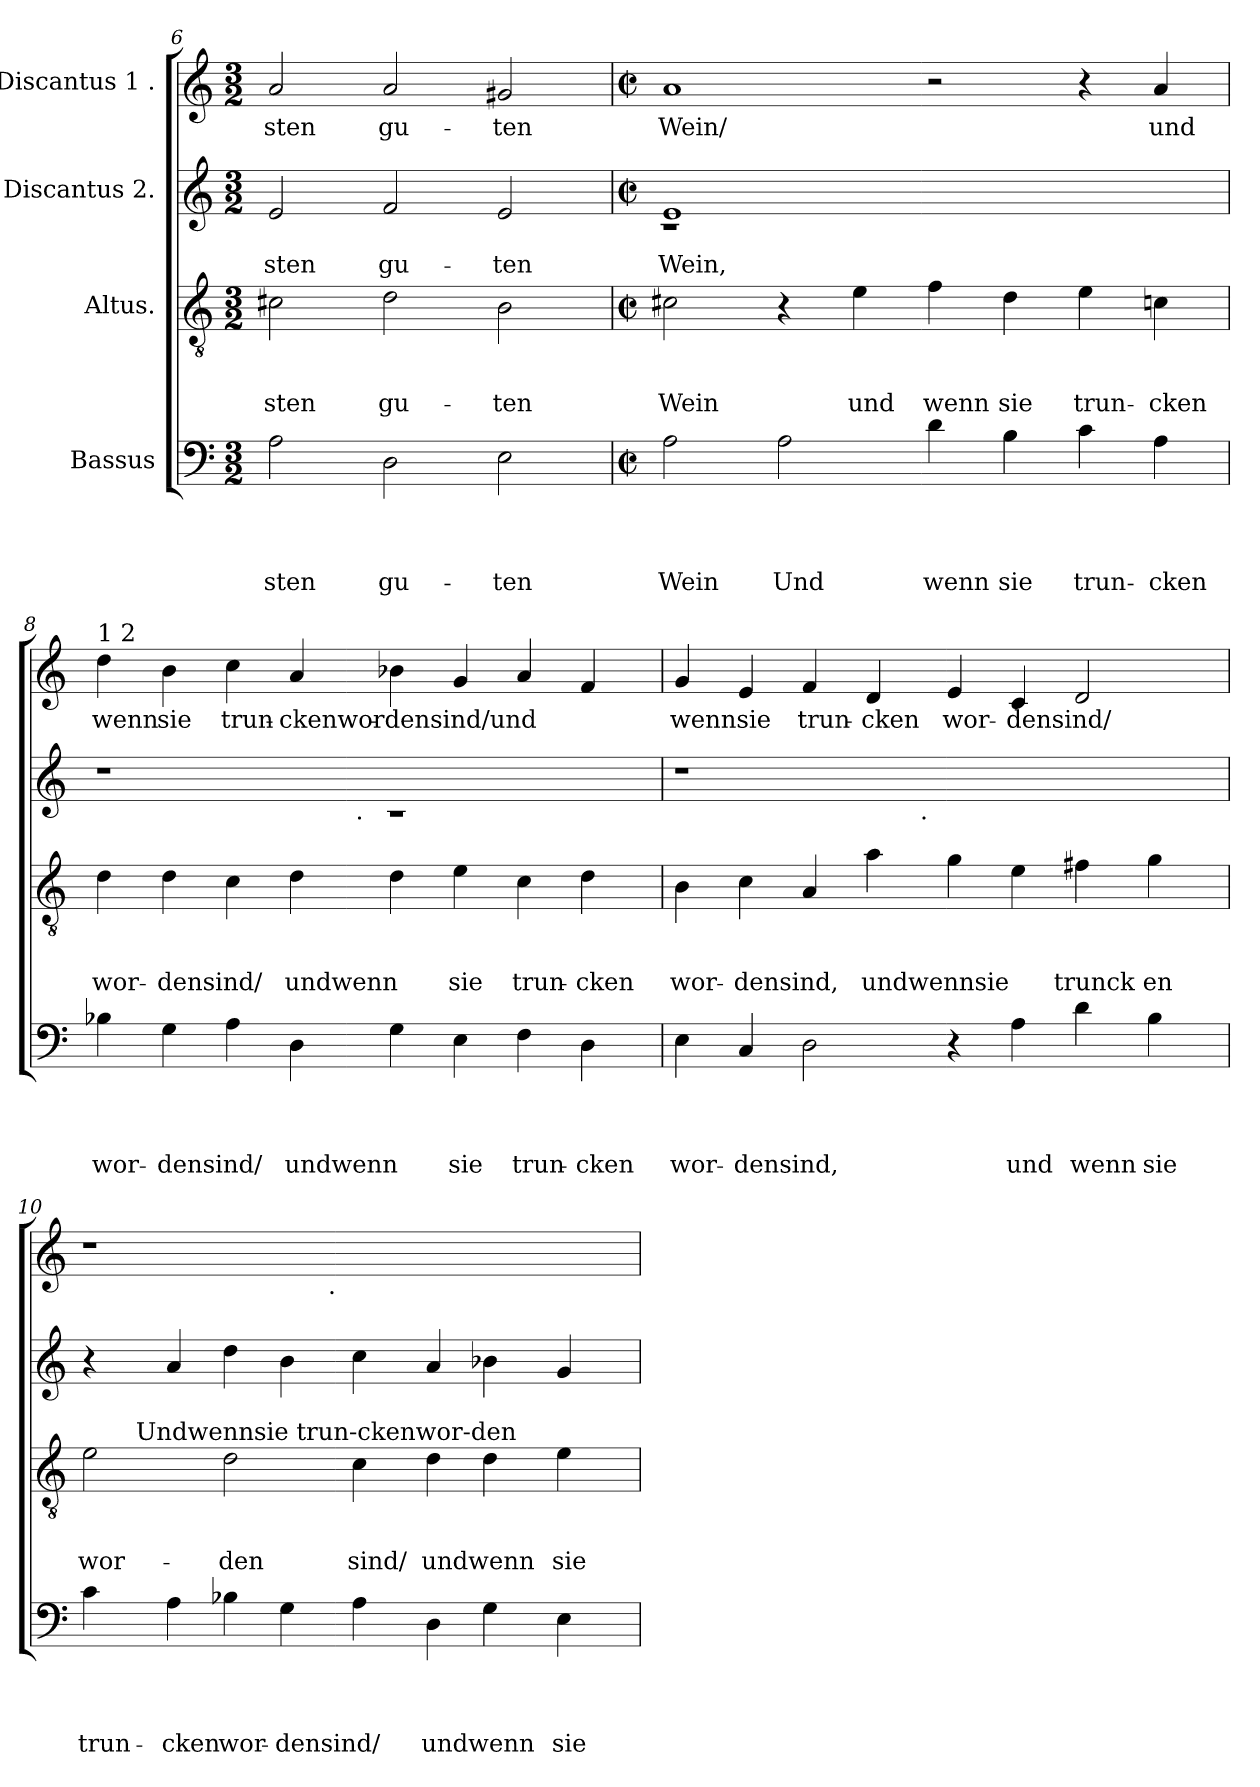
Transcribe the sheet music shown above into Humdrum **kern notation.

**kern	**text	**text	**text	**text	**kern	**text	**text	**text	**kern	**text	**text	**kern	**text
*part4	*part4	*part4	*part4	*part4	*part3	*part3	*part3	*part3	*part2	*part2	*part2	*part1	*part1
*staff4	*staff4	*staff4	*staff4	*staff4	*staff3	*staff3	*staff3	*staff3	*staff2	*staff2	*staff2	*staff1	*staff1
*I"Bassus	*	*	*	*	*I"Altus.	*	*	*	*I"Discantus 2.	*	*	*I"Discantus 1 .	*
*clefF4	*	*	*	*	*clefGv2	*	*	*	*clefG2	*	*	*clefG2	*
*k[]	*	*	*	*	*k[]	*	*	*	*k[]	*	*	*k[]	*
*C:	*	*	*	*	*C:	*	*	*	*C:	*	*	*C:	*
*M3/2	*	*	*	*	*M3/2	*	*	*	*M3/2	*	*	*M3/2	*
=6	=6	=6	=6	=6	=6	=6	=6	=6	=6	=6	=6	=6	=6
!	!	!	!	!LO:LY:b	!	!	!	!LO:LY:b	!	!	!LO:LY:b	!	!LO:LY:b
2A\	.	.	.	-sten	2c#X\	.	.	-sten	2e/	.	-sten	2a/	-sten
!	!	!	!	!LO:LY:b	!	!	!	!LO:LY:b	!	!	!LO:LY:b	!	!LO:LY:b
2D\	.	.	.	gu-	2d\	.	.	gu-	2f/	.	gu-	2a/	gu-
!	!	!	!	!LO:LY:b	!	!	!	!LO:LY:b	!	!	!LO:LY:b	!	!LO:LY:b
2E\	.	.	.	-ten	2B\	.	.	-ten	2e/	.	-ten	2g#X/	-ten
=7	=7	=7	=7	=7	=7	=7	=7	=7	=7	=7	=7	=7	=7
*M2/2	*	*	*	*	*M2/2	*	*	*	*M2/2	*	*	*M2/2	*
*met(c|)	*	*	*	*	*met(c|)	*	*	*	*met(c|)	*	*	*met(c|)	*
!	!	!	!	!LO:LY:b	!	!	!	!LO:LY:b	!	!	!LO:LY:b	!	!LO:LY:b
*	*	*	*	*	*	*	*	*	*^	*	*	*	*
2A\	.	.	.	Wein	2c#X\	.	.	Wein	1e	1rc	.	Wein,	1a	Wein/
!	!	!	!	!LO:LY:b	!	!	!	!	!	!	!	!	!	!
2A\	.	.	.	Und	4r	.	.	.	.	.	.	.	.	.
!	!	!	!	!	!	!	!	!LO:LY:b	!	!	!	!	!	!
.	.	.	.	.	4e\	.	.	und	.	.	.	.	.	.
!	!	!	!	!LO:LY:b	!	!	!	!LO:LY:b	!	!	!	!	!	!
4d\	.	.	.	wenn	4f\	.	.	wenn	1ryy	1ryy	.	.	2r	.
!	!	!	!	!LO:LY:b	!	!	!	!LO:LY:b	!	!	!	!	!	!
4B\	.	.	.	sie	4d\	.	.	sie	.	.	.	.	.	.
!	!	!	!	!LO:LY:b	!	!	!	!LO:LY:b	!	!	!	!	!	!
4c\	.	.	.	trun-	4e\	.	.	trun-	.	.	.	.	4r	.
!	!	!	!	!LO:LY:b:rj	!	!	!	!LO:LY:b:rj	!	!	!	!	!	!LO:LY:b
4A\	.	.	.	-cken	4cn\	.	.	-cken	.	.	.	.	4a/	und
!!LO:LB:g=z
=8	=8	=8	=8	=8	=8	=8	=8	=8	=8	=8	=8	=8	=8	=8
!	!	!	!	!	!	!	!	!	!	!	!	!	!LO:TX:a:t=1 2	!
!	!	!	!	!LO:LY:b	!	!	!	!LO:LY:b	!	!	!	!	!	!LO:LY:b
4B-X\	.	.	.	wor-	4d\	.	.	wor-	1r	2...ryy	.	.	4dd\	wenn
!	!	!	!	!LO:LY:b	!	!	!	!LO:LY:b	!	!	!	!	!	!LO:LY:b
4G\	.	.	.	-densind/	4d\	.	.	-densind/	.	.	.	.	4b\	sie
!	!	!	!	!	!	!	!	!	!	!	!	!	!	!LO:LY:b
4A\	.	.	.	.	4c\	.	.	.	.	.	.	.	4cc\	trun-
!	!	!	!	!LO:LY:b	!	!	!	!LO:LY:b	!	!	!	!	!	!LO:LY:b
4D\	.	.	.	undwenn	4d\	.	.	undwenn	.	.	.	.	4a/	-ckenwor-
!	!	!	!	!	!	!	!	!	!	!LO:TX:b:t=.	!	!	!	!
.	.	.	.	.	.	.	.	.	.	1ryy	.	.	.	.
!	!	!	!	!	!	!	!	!	!	!	!	!	!	!LO:LY:b
4G\	.	.	.	.	4d\	.	.	.	1rc	.	.	.	4b-X\	-densind/und
!	!	!	!	!LO:LY:b	!	!	!	!LO:LY:b	!	!	!	!	!	!
4E\	.	.	.	sie	4e\	.	.	sie	.	.	.	.	4g/	.
!	!	!	!	!LO:LY:b	!	!	!	!LO:LY:b	!	!	!	!	!	!
4F\	.	.	.	trun-	4c\	.	.	trun-	.	.	.	.	4a/	.
!	!	!	!	!LO:LY:b:rj	!	!	!	!LO:LY:b:rj	!	!	!	!	!	!
4D\	.	.	.	-cken	4d\	.	.	-cken	.	.	.	.	4f/	.
.	.	.	.	.	.	.	.	.	.	16ryy	.	.	.	.
=9	=9	=9	=9	=9	=9	=9	=9	=9	=9	=9	=9	=9	=9	=9
!	!	!	!	!LO:LY:b	!	!	!	!LO:LY:b	!	!	!	!	!	!LO:LY:b
4E\	.	.	.	wor-	4B\	.	.	wor-	1r	2...ryy	.	.	4g/	wennsie
!	!	!	!	!LO:LY:b	!	!	!	!LO:LY:b	!	!	!	!	!	!
4C/	.	.	.	-densind,	4c\	.	.	-densind,	.	.	.	.	4e/	.
!	!	!	!	!	!	!	!	!	!	!	!	!	!	!LO:LY:b
2D\	.	.	.	.	4A/	.	.	.	.	.	.	.	4f/	trun-
!	!	!	!	!	!	!	!	!LO:LY:b	!	!	!	!	!	!LO:LY:b
.	.	.	.	.	4a\	.	.	undwennsie	.	.	.	.	4d/	-cken
!	!	!	!	!	!	!	!	!	!	!LO:TX:b:t=.	!	!	!	!
.	.	.	.	.	.	.	.	.	.	1ryy	.	.	.	.
!	!	!	!	!	!	!	!	!	!	!	!	!	!	!LO:LY:b
4r	.	.	.	.	4g\	.	.	.	1ryy	.	.	.	4e/	wor-
!	!	!	!	!LO:LY:b	!	!	!	!	!	!	!	!	!	!LO:LY:b
4A\	.	.	.	und	4e\	.	.	.	.	.	.	.	4c/	-densind/
!	!	!	!	!LO:LY:b	!	!	!	!LO:LY:b	!	!	!	!	!	!
4d\	.	.	.	wenn	4f#X\	.	.	trun­ck	.	.	.	.	2d/	.
!	!	!	!	!LO:LY:b	!	!	!	!LO:LY:b	!	!	!	!	!	!
4B\	.	.	.	sie	4g\	.	.	en	.	.	.	.	.	.
.	.	.	.	.	.	.	.	.	.	16ryy	.	.	.	.
=10	=10	=10	=10	=10	=10	=10	=10	=10	=10	=10	=10	=10	=10	=10
!	!	!	!	!LO:LY:b	!	!	!	!LO:LY:b	!	!	!	!	!	!
*	*	*	*	*	*^	*	*	*	*v	*v	*	*	*^	*
4c\	.	.	.	trun-	2e\	8ryy	.	.	wor-	4r	.	.	1r	2...ryy	.
.	.	.	.	.	.	32ryy	.	.	.	.	.	.	.	.	.
!	!	!	!	!	!	!LO:TX:a:t=Undwennsie trun-ckenwor-den	!	!	!	!	!	!	!	!	!
.	.	.	.	.	.	1ryy	.	.	.	.	.	.	.	.	.
!	!	!	!	!LO:LY:b	!	!	!	!	!	!	!	!	!	!	!
4A\	.	.	.	-cken	.	.	.	.	.	4a/	.	.	.	.	.
!	!	!	!	!LO:LY:b	!	!	!	!	!LO:LY:b	!	!	!	!	!	!
4B-X\	.	.	.	wor-	2d\	.	.	.	-den	4dd\	.	.	.	.	.
!	!	!	!	!LO:LY:b	!	!	!	!	!	!	!	!	!	!	!
4G\	.	.	.	-densind/	.	.	.	.	.	4b\	.	.	.	.	.
!	!	!	!	!	!	!	!	!	!	!	!	!	!	!LO:TX:b:t=.	!
.	.	.	.	.	.	.	.	.	.	.	.	.	.	1ryy	.
!	!	!	!	!	!	!	!	!	!LO:LY:b	!	!	!	!	!	!
4A\	.	.	.	.	4c\	.	.	.	sind/	4cc\	.	.	1ryy	.	.
.	.	.	.	.	.	2ryy	.	.	.	.	.	.	.	.	.
!	!	!	!	!LO:LY:b	!	!	!	!	!LO:LY:b	!	!	!	!	!	!
4D\	.	.	.	undwenn	4d\	.	.	.	undwenn	4a/	.	.	.	.	.
4G\	.	.	.	.	4d\	.	.	.	.	4b-X\	.	.	.	.	.
.	.	.	.	.	.	4ryy	.	.	.	.	.	.	.	.	.
!	!	!	!	!LO:LY:b	!	!	!	!	!LO:LY:b	!	!	!	!	!	!
4E\	.	.	.	sie	4e\	.	.	.	sie	4g/	.	.	.	.	.
.	.	.	.	.	.	16.ryy	.	.	.	.	.	.	.	.	.
.	.	.	.	.	.	.	.	.	.	.	.	.	.	16ryy	.
*	*	*	*	*	*v	*v	*	*	*	*	*	*	*v	*v	*
=	=	=	=	=	=	=	=	=	=	=	=	=	=
*-	*-	*-	*-	*-	*-	*-	*-	*-	*-	*-	*-	*-	*-
